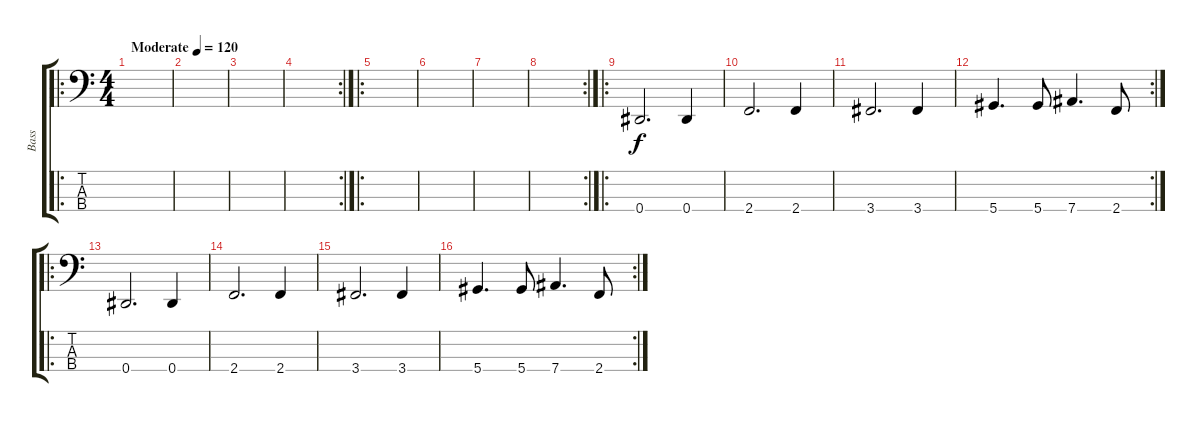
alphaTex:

\track ("Bass" "Bass") {instrument electricbassfinger}
\staff {score tabs}
\tuning (Gb2 Db2 Ab1 Eb1) {hide}
\ro
\ts (4 4)
\tempo (120 "Moderate")
\clef f4
\ks c
|
|
|
\rc 2
|
\ro
|
|
|
\rc 2
|
\ro
0.4.2{d} 0.4.4 |
2.4.2{d} 2.4.4 |
3.4.2{d} 3.4.4 |
\rc 2
5.4.4{d} 5.4.8 7.4.4{d} 2.4.8 |
\ro
0.4.2{d} 0.4.4 |
2.4.2{d} 2.4.4 |
3.4.2{d} 3.4.4 |
\rc 2
5.4.4{d} 5.4.8 7.4.4{d} 2.4.8
